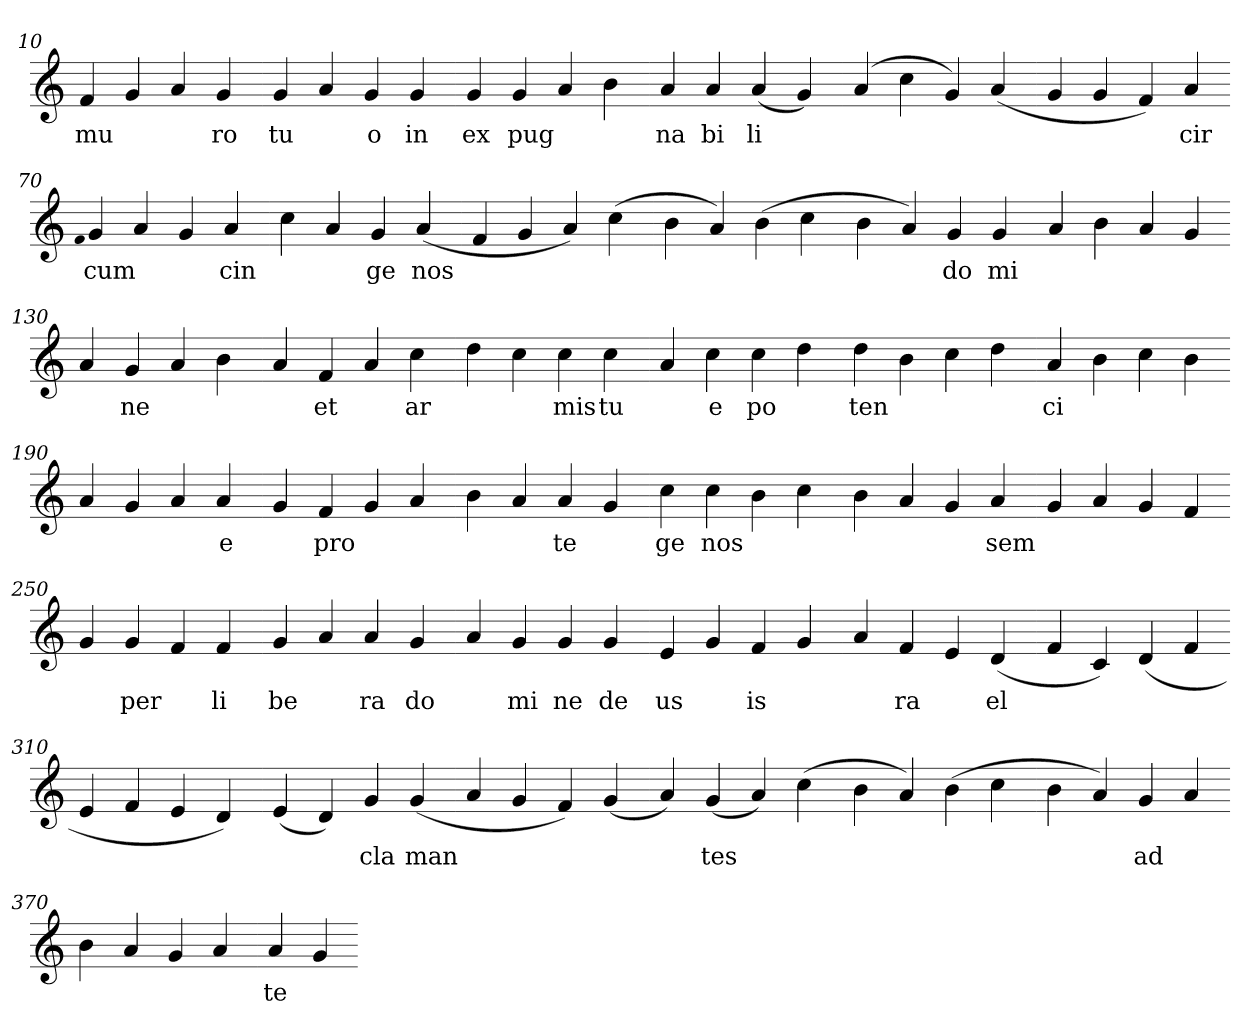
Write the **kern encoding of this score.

**kern	**text
*part1	*part1
*staff1	*staff1
*clefG2	*
=10.	=10.
4f	mu
4g	.
4a	.
4g	ro
=20.-	=20.-
4g	tu
4a	.
4g	o
4g	in
=30.-	=30.-
4g	ex
4g	pug
4a	.
4b	.
=40.-	=40.-
4a	na
4a	bi
(>4a	li
4g)	.
=50.-	=50.-
(>4a	.
4cc	.
4g)	.
(>4a	.
=60.-	=60.-
4g	.
4g	.
4f)	.
4a	cir
=70.-	=70.-
qqf	.
4g	cum
4a	.
4g	.
4a	cin
=80.-	=80.-
4cc	.
4a	.
4g	ge
(>4a	nos
=90.-	=90.-
4f	.
4g	.
4a)	.
(>4cc	.
=100.-	=100.-
4b	.
4a)	.
(>4b	.
4cc	.
=110.-	=110.-
4b	.
4a)	.
4g	do
4g	mi
=120.-	=120.-
4a	.
4b	.
4a	.
4g	.
=130.-	=130.-
4a	.
4g	ne
4a	.
4b	.
=140.-	=140.-
4a	.
4f	et
4a	.
4cc	ar
=150.-	=150.-
4dd	.
4cc	.
4cc	mis
4cc	tu
=160.-	=160.-
4a	.
4cc	e
4cc	po
4dd	.
=170.-	=170.-
4dd	ten
4b	.
4cc	.
4dd	.
=180.-	=180.-
4a	ci
4b	.
4cc	.
4b	.
=190.-	=190.-
4a	.
4g	.
4a	.
4a	e
=200.-	=200.-
4g	.
4f	pro
4g	.
4a	.
=210.-	=210.-
4b	.
4a	.
4a	te
4g	.
=220.-	=220.-
4cc	ge
4cc	nos
4b	.
4cc	.
=230.-	=230.-
4b	.
4a	.
4g	.
4a	sem
=240.-	=240.-
4g	.
4a	.
4g	.
4f	.
=250.-	=250.-
4g	.
4g	per
4f	.
4f	li
=260.-	=260.-
4g	be
4a	.
4a	ra
4g	do
=270.-	=270.-
4a	.
4g	mi
4g	ne
4g	de
=280.-	=280.-
4e	us
4g	.
4f	is
4g	.
=290.-	=290.-
4a	.
4f	ra
4e	.
(>4d	el
=300.-	=300.-
4f	.
4c)	.
(>4d	.
4f	.
=310.-	=310.-
4e	.
4f	.
4e	.
4d)	.
=320.-	=320.-
(>4e	.
4d)	.
4g	cla
(>4g	man
=330.-	=330.-
4a	.
4g	.
4f)	.
(>4g	.
=340.-	=340.-
4a)	.
(>4g	tes
4a)	.
(>4cc	.
=350.-	=350.-
4b	.
4a)	.
(>4b	.
4cc	.
=360.-	=360.-
4b	.
4a)	.
4g	ad
4a	.
=370.-	=370.-
4b	.
4a	.
4g	.
4a	.
=380.-	=380.-
4a	te
4g	.
=-	=-
*-	*-
